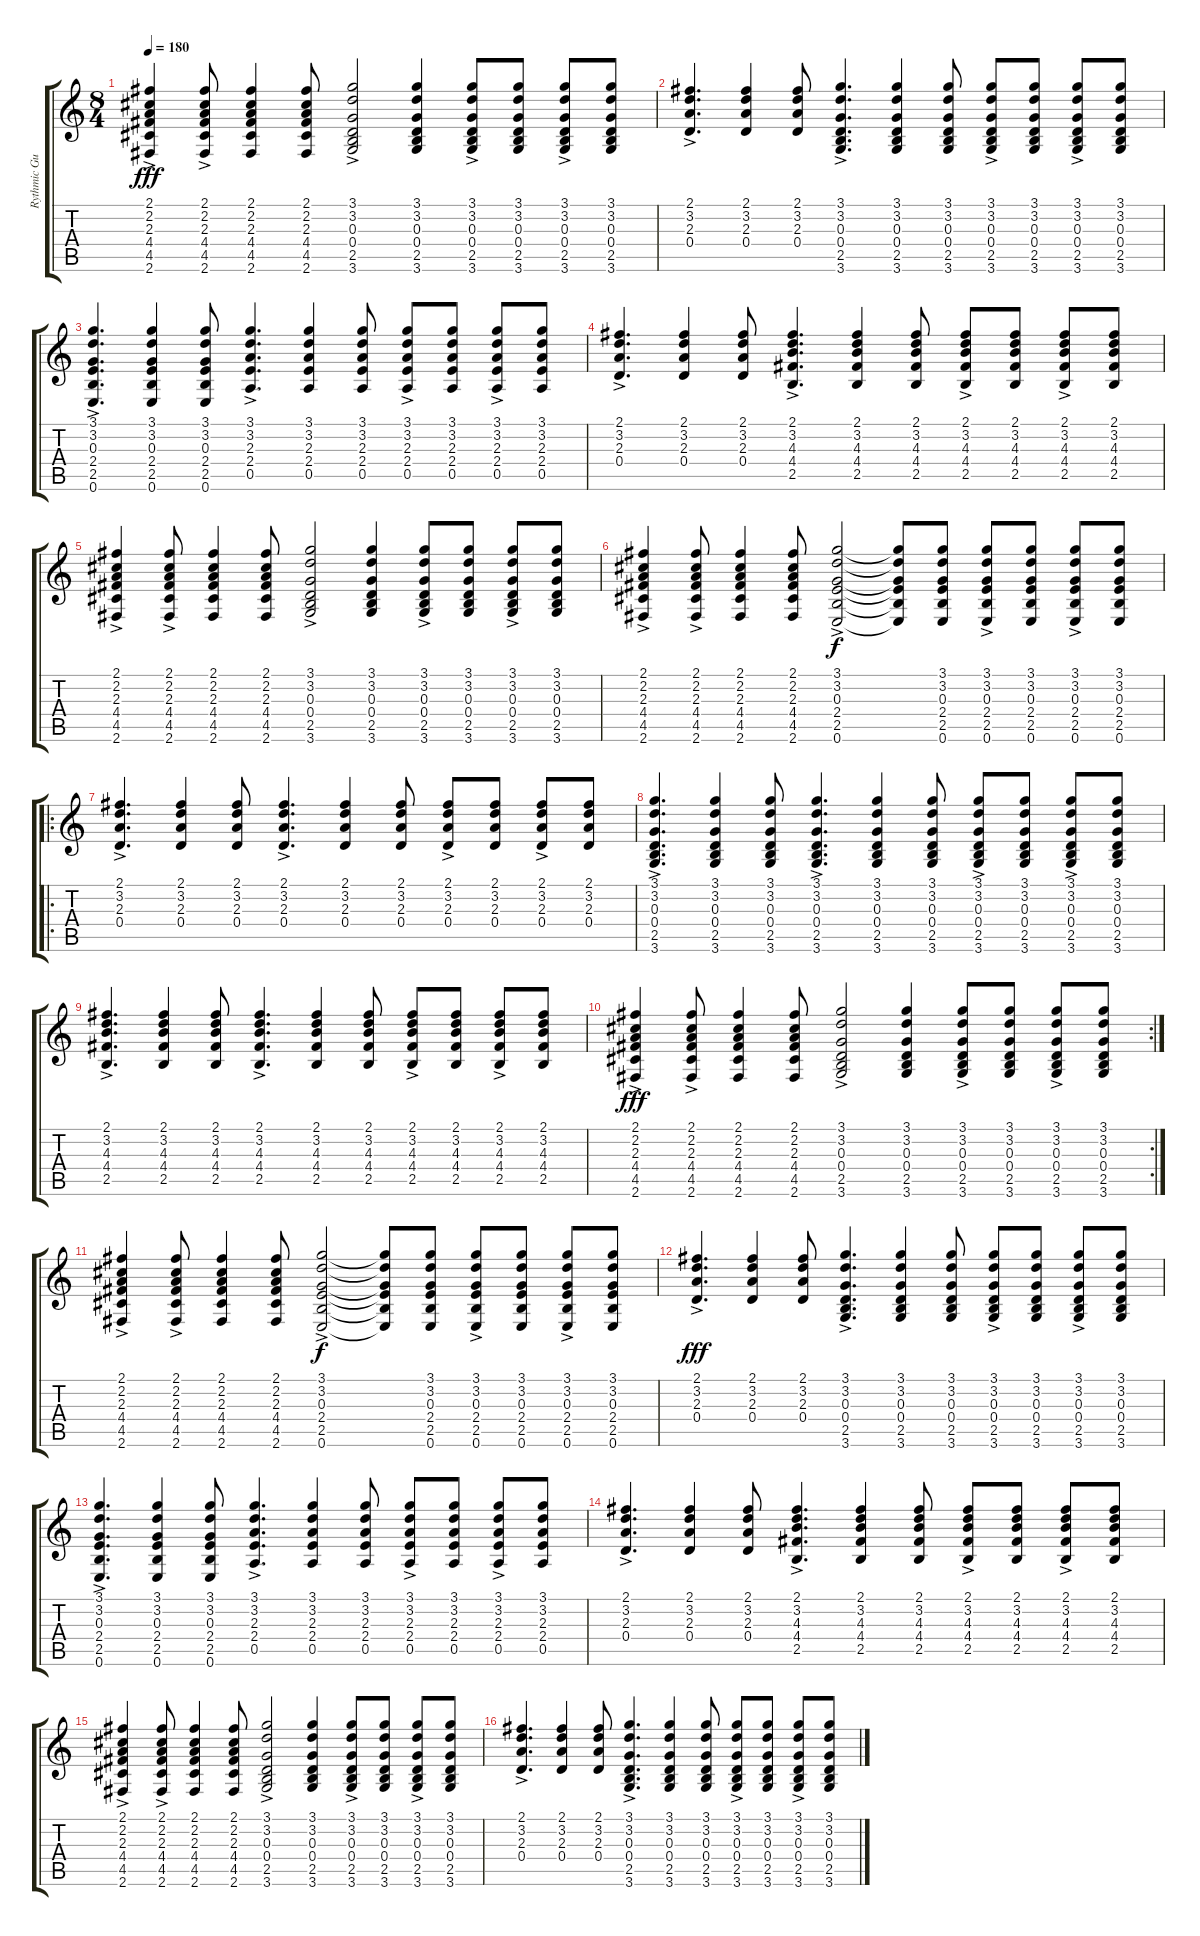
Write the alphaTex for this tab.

\track ("Rythmic Guitar" "Rythmic Gu") {instrument acousticguitarsteel}
\staff {score tabs}
\tuning (E4 B3 G3 D3 A2 E2) {hide}
\ts (8 4)
\tempo 180
\clef g2
\ks c
(2.1{ac} 2.2 2.3 4.4 4.5 2.6).4{dy fff} (2.1{ac} 2.2 2.3 4.4 4.5 2.6).8 (2.1 2.2 2.3 4.4 4.5 2.6).4 (2.1 2.2 2.3 4.4 4.5 2.6).8 (3.1{ac} 3.2 0.3 0.4 2.5 3.6).2 (3.1 3.2 0.3 0.4 2.5 3.6).4 (3.1{ac} 3.2 0.3 0.4 2.5 3.6).8 (3.1 3.2 0.3 0.4 2.5 3.6).8 (3.1{ac} 3.2 0.3 0.4 2.5 3.6).8 (3.1 3.2 0.3 0.4 2.5 3.6).8 |
(2.1{ac} 3.2 2.3 0.4).4{d} (2.1 3.2 2.3 0.4).4 (2.1 3.2 2.3 0.4).8 (3.1{ac} 3.2 0.3 0.4 2.5 3.6).4{d} (3.1 3.2 0.3 0.4 2.5 3.6).4 (3.1 3.2 0.3 0.4 2.5 3.6).8 (3.1{ac} 3.2 0.3 0.4 2.5 3.6).8 (3.1 3.2 0.3 0.4 2.5 3.6).8 (3.1{ac} 3.2 0.3 0.4 2.5 3.6).8 (3.1 3.2 0.3 0.4 2.5 3.6).8 |
(3.1{ac} 3.2 0.3 2.4 2.5 0.6).4{d} (3.1 3.2 0.3 2.4 2.5 0.6).4 (3.1 3.2 0.3 2.4 2.5 0.6).8 (3.1{ac} 3.2 2.3 2.4 0.5).4{d} (3.1 3.2 2.3 2.4 0.5).4 (3.1 3.2 2.3 2.4 0.5).8 (3.1{ac} 3.2 2.3 2.4 0.5).8 (3.1 3.2 2.3 2.4 0.5).8 (3.1{ac} 3.2 2.3 2.4 0.5).8 (3.1 3.2 2.3 2.4 0.5).8 |
(2.1{ac} 3.2 2.3 0.4).4{d} (2.1 3.2 2.3 0.4).4 (2.1 3.2 2.3 0.4).8 (2.1{ac} 3.2 4.3 4.4 2.5).4{d} (2.1 3.2 4.3 4.4 2.5).4 (2.1 3.2 4.3 4.4 2.5).8 (2.1{ac} 3.2 4.3 4.4 2.5).8 (2.1 3.2 4.3 4.4 2.5).8 (2.1{ac} 3.2 4.3 4.4 2.5).8 (2.1 3.2 4.3 4.4 2.5).8 |
(2.1{ac} 2.2 2.3 4.4 4.5 2.6).4 (2.1{ac} 2.2 2.3 4.4 4.5 2.6).8 (2.1 2.2 2.3 4.4 4.5 2.6).4 (2.1 2.2 2.3 4.4 4.5 2.6).8 (3.1{ac} 3.2 0.3 0.4 2.5 3.6).2 (3.1 3.2 0.3 0.4 2.5 3.6).4 (3.1{ac} 3.2 0.3 0.4 2.5 3.6).8 (3.1 3.2 0.3 0.4 2.5 3.6).8 (3.1{ac} 3.2 0.3 0.4 2.5 3.6).8 (3.1 3.2 0.3 0.4 2.5 3.6).8 |
(2.1{ac} 2.2 2.3 4.4 4.5 2.6).4 (2.1{ac} 2.2 2.3 4.4 4.5 2.6).8 (2.1 2.2 2.3 4.4 4.5 2.6).4 (2.1 2.2 2.3 4.4 4.5 2.6).8 (3.1{ac} 3.2 0.3 2.4 2.5 0.6).2{dy f} (3.1{t} 3.2{t} 0.3{t} 2.4{t} 2.5{t} 0.6{t}).8 (3.1 3.2 0.3 2.4 2.5 0.6).8 (3.1{ac} 3.2 0.3 2.4 2.5 0.6).8 (3.1 3.2 0.3 2.4 2.5 0.6).8 (3.1{ac} 3.2 0.3 2.4 2.5 0.6).8 (3.1 3.2 0.3 2.4 2.5 0.6).8 |
\ro
(2.1{ac} 3.2 2.3 0.4).4{d} (2.1 3.2 2.3 0.4).4 (2.1 3.2 2.3 0.4).8 (2.1{ac} 3.2 2.3 0.4).4{d} (2.1 3.2 2.3 0.4).4 (2.1 3.2 2.3 0.4).8 (2.1{ac} 3.2 2.3 0.4).8 (2.1 3.2 2.3 0.4).8 (2.1{ac} 3.2 2.3 0.4).8 (2.1 3.2 2.3 0.4).8 |
(3.1{ac} 3.2 0.3 0.4 2.5 3.6).4{d} (3.1 3.2 0.3 0.4 2.5 3.6).4 (3.1 3.2 0.3 0.4 2.5 3.6).8 (3.1{ac} 3.2 0.3 0.4 2.5 3.6).4{d} (3.1 3.2 0.3 0.4 2.5 3.6).4 (3.1 3.2 0.3 0.4 2.5 3.6).8 (3.1{ac} 3.2 0.3 0.4 2.5 3.6).8 (3.1 3.2 0.3 0.4 2.5 3.6).8 (3.1{ac} 3.2 0.3 0.4 2.5 3.6).8 (3.1 3.2 0.3 0.4 2.5 3.6).8 |
(2.1{ac} 3.2 4.3 4.4 2.5).4{d} (2.1 3.2 4.3 4.4 2.5).4 (2.1 3.2 4.3 4.4 2.5).8 (2.1{ac} 3.2 4.3 4.4 2.5).4{d} (2.1 3.2 4.3 4.4 2.5).4 (2.1 3.2 4.3 4.4 2.5).8 (2.1{ac} 3.2 4.3 4.4 2.5).8 (2.1 3.2 4.3 4.4 2.5).8 (2.1{ac} 3.2 4.3 4.4 2.5).8 (2.1 3.2 4.3 4.4 2.5).8 |
\rc 2
(2.1{ac} 2.2 2.3 4.4 4.5 2.6).4{dy fff} (2.1{ac} 2.2 2.3 4.4 4.5 2.6).8 (2.1 2.2 2.3 4.4 4.5 2.6).4 (2.1 2.2 2.3 4.4 4.5 2.6).8 (3.1{ac} 3.2 0.3 0.4 2.5 3.6).2 (3.1 3.2 0.3 0.4 2.5 3.6).4 (3.1{ac} 3.2 0.3 0.4 2.5 3.6).8 (3.1 3.2 0.3 0.4 2.5 3.6).8 (3.1{ac} 3.2 0.3 0.4 2.5 3.6).8 (3.1 3.2 0.3 0.4 2.5 3.6).8 |
(2.1{ac} 2.2 2.3 4.4 4.5 2.6).4 (2.1{ac} 2.2 2.3 4.4 4.5 2.6).8 (2.1 2.2 2.3 4.4 4.5 2.6).4 (2.1 2.2 2.3 4.4 4.5 2.6).8 (3.1{ac} 3.2 0.3 2.4 2.5 0.6).2{dy f} (3.1{t} 3.2{t} 0.3{t} 2.4{t} 2.5{t} 0.6{t}).8 (3.1 3.2 0.3 2.4 2.5 0.6).8 (3.1{ac} 3.2 0.3 2.4 2.5 0.6).8 (3.1 3.2 0.3 2.4 2.5 0.6).8 (3.1{ac} 3.2 0.3 2.4 2.5 0.6).8 (3.1 3.2 0.3 2.4 2.5 0.6).8 |
(2.1{ac} 3.2 2.3 0.4).4{d dy fff} (2.1 3.2 2.3 0.4).4 (2.1 3.2 2.3 0.4).8 (3.1{ac} 3.2 0.3 0.4 2.5 3.6).4{d} (3.1 3.2 0.3 0.4 2.5 3.6).4 (3.1 3.2 0.3 0.4 2.5 3.6).8 (3.1{ac} 3.2 0.3 0.4 2.5 3.6).8 (3.1 3.2 0.3 0.4 2.5 3.6).8 (3.1{ac} 3.2 0.3 0.4 2.5 3.6).8 (3.1 3.2 0.3 0.4 2.5 3.6).8 |
(3.1{ac} 3.2 0.3 2.4 2.5 0.6).4{d} (3.1 3.2 0.3 2.4 2.5 0.6).4 (3.1 3.2 0.3 2.4 2.5 0.6).8 (3.1{ac} 3.2 2.3 2.4 0.5).4{d} (3.1 3.2 2.3 2.4 0.5).4 (3.1 3.2 2.3 2.4 0.5).8 (3.1{ac} 3.2 2.3 2.4 0.5).8 (3.1 3.2 2.3 2.4 0.5).8 (3.1{ac} 3.2 2.3 2.4 0.5).8 (3.1 3.2 2.3 2.4 0.5).8 |
(2.1{ac} 3.2 2.3 0.4).4{d} (2.1 3.2 2.3 0.4).4 (2.1 3.2 2.3 0.4).8 (2.1{ac} 3.2 4.3 4.4 2.5).4{d} (2.1 3.2 4.3 4.4 2.5).4 (2.1 3.2 4.3 4.4 2.5).8 (2.1{ac} 3.2 4.3 4.4 2.5).8 (2.1 3.2 4.3 4.4 2.5).8 (2.1{ac} 3.2 4.3 4.4 2.5).8 (2.1 3.2 4.3 4.4 2.5).8 |
(2.1{ac} 2.2 2.3 4.4 4.5 2.6).4 (2.1{ac} 2.2 2.3 4.4 4.5 2.6).8 (2.1 2.2 2.3 4.4 4.5 2.6).4 (2.1 2.2 2.3 4.4 4.5 2.6).8 (3.1{ac} 3.2 0.3 0.4 2.5 3.6).2 (3.1 3.2 0.3 0.4 2.5 3.6).4 (3.1{ac} 3.2 0.3 0.4 2.5 3.6).8 (3.1 3.2 0.3 0.4 2.5 3.6).8 (3.1{ac} 3.2 0.3 0.4 2.5 3.6).8 (3.1 3.2 0.3 0.4 2.5 3.6).8 |
(2.1{ac} 3.2 2.3 0.4).4{d} (2.1 3.2 2.3 0.4).4 (2.1 3.2 2.3 0.4).8 (3.1{ac} 3.2 0.3 0.4 2.5 3.6).4{d} (3.1 3.2 0.3 0.4 2.5 3.6).4 (3.1 3.2 0.3 0.4 2.5 3.6).8 (3.1{ac} 3.2 0.3 0.4 2.5 3.6).8 (3.1 3.2 0.3 0.4 2.5 3.6).8 (3.1{ac} 3.2 0.3 0.4 2.5 3.6).8 (3.1 3.2 0.3 0.4 2.5 3.6).8
